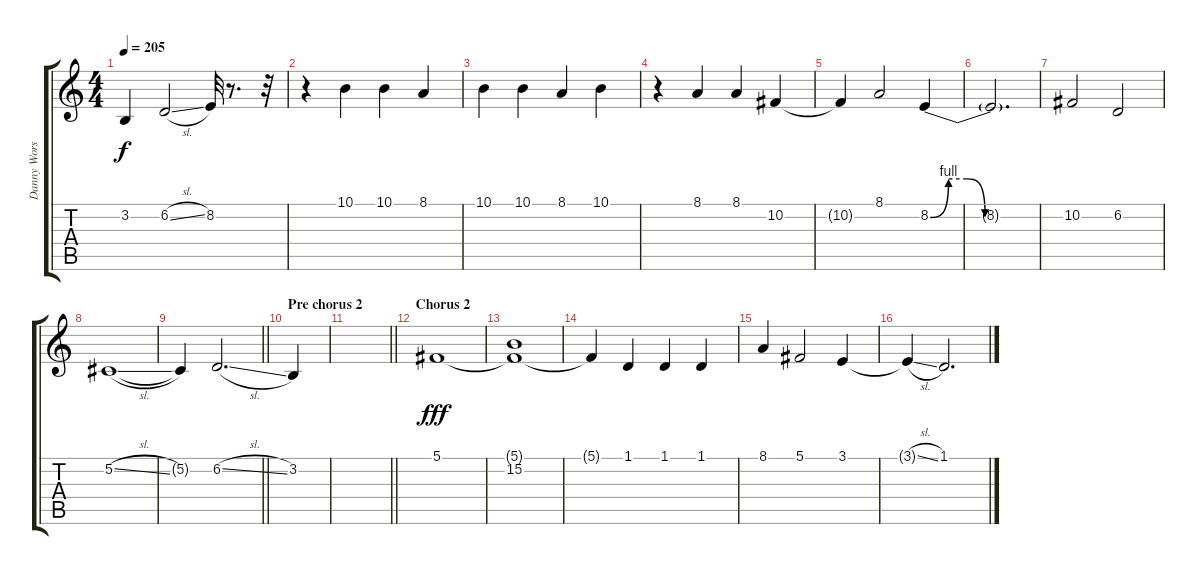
\track ("Danny Worsnop" "Danny Wors") {instrument flute}
\staff {score tabs}
\tuning (Db4 Ab3 E3 B2 Gb2 B1) {hide}
\ts (4 4)
\tempo 205
\clef g2
\ks c
3.2{t}.4{dy f} 6.2{sl}.2 8.2.32 r.8{d} r.32 |
r.4 10.1.4 10.1.4 8.1.4 |
10.1.4 10.1.4 8.1.4 10.1.4 |
r.4 8.1.4 8.1.4 10.2.4 |
10.2{t}.4 8.1.2 8.2{be (custom 0 0 10 4 20 4 30 0 60 0)}.4 |
8.2{t}.2{d} |
10.2.2 6.2.2 |
5.2{sl}.1 |
\barLineRight lightlight
5.2{t}.4 6.2{sl}.2{d} |
\section ("" "Pre chorus 2")
3.2.4 |
\barLineRight lightlight
|
\section ("" "Chorus 2")
5.1.1{dy fff} |
(5.1{t} 15.2).1 |
5.1{t}.4 1.1.4 1.1.4 1.1.4 |
8.1.4 5.1.2 3.1.4 |
3.1{sl t}.4 1.1.2{d}
